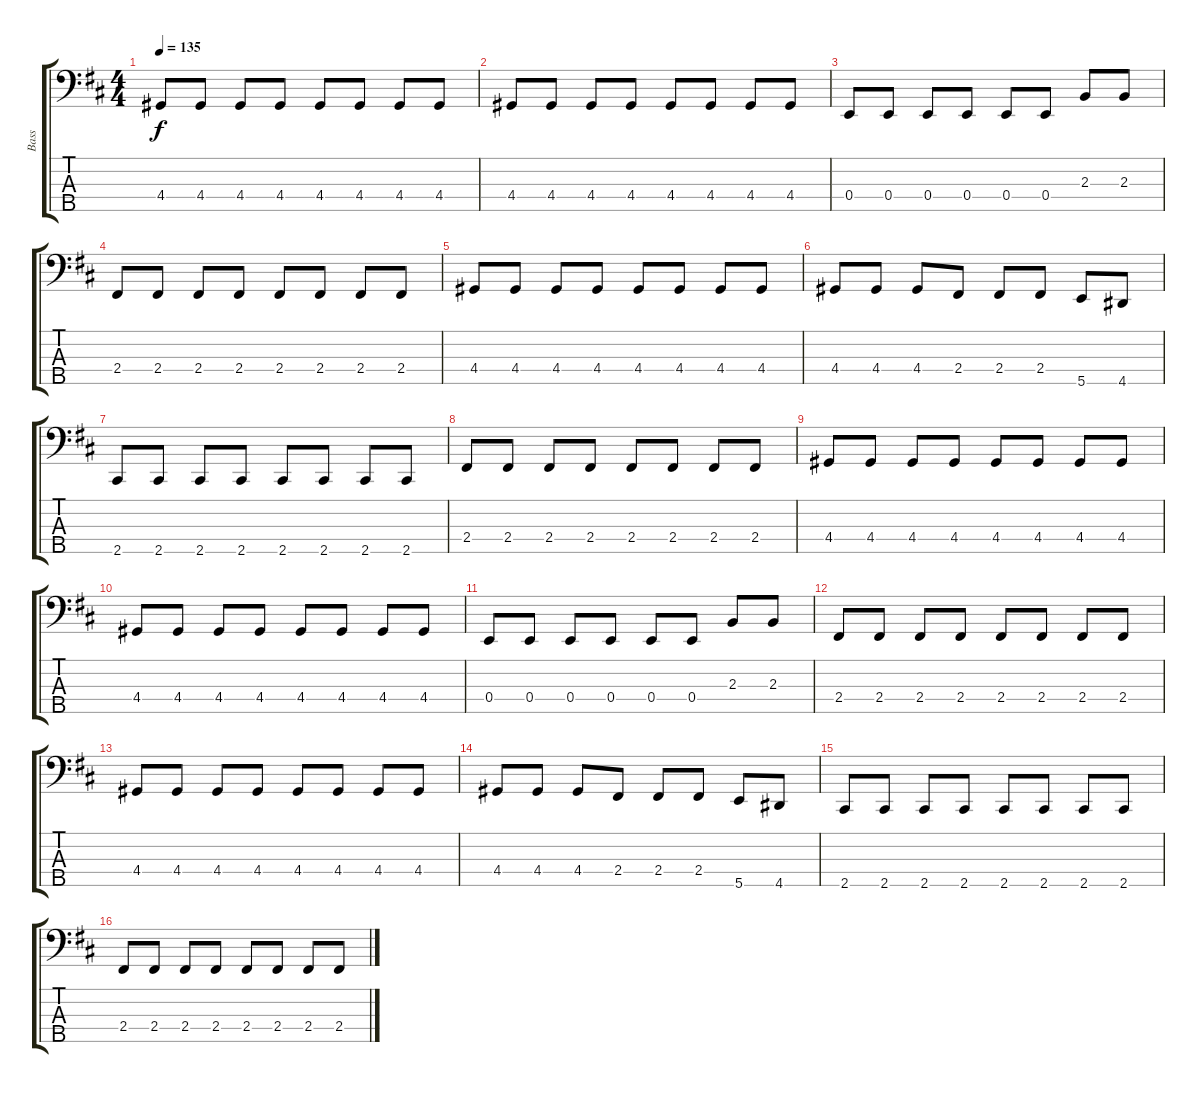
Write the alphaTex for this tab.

\track ("Bass" "Bass") {instrument electricbasspick}
\staff {score tabs}
\tuning (G2 D2 A1 E1 B0) {hide}
\ts (4 4)
\tempo 135
\clef f4
\ks d
4.4.8{dy f} 4.4.8 4.4.8 4.4.8 4.4.8 4.4.8 4.4.8 4.4.8 |
4.4.8 4.4.8 4.4.8 4.4.8 4.4.8 4.4.8 4.4.8 4.4.8 |
0.4.8 0.4.8 0.4.8 0.4.8 0.4.8 0.4.8 2.3.8 2.3.8 |
2.4.8 2.4.8 2.4.8 2.4.8 2.4.8 2.4.8 2.4.8 2.4.8 |
4.4.8 4.4.8 4.4.8 4.4.8 4.4.8 4.4.8 4.4.8 4.4.8 |
4.4.8 4.4.8 4.4.8 2.4.8 2.4.8 2.4.8 5.5.8 4.5.8 |
2.5.8 2.5.8 2.5.8 2.5.8 2.5.8 2.5.8 2.5.8 2.5.8 |
2.4.8 2.4.8 2.4.8 2.4.8 2.4.8 2.4.8 2.4.8 2.4.8 |
4.4.8 4.4.8 4.4.8 4.4.8 4.4.8 4.4.8 4.4.8 4.4.8 |
4.4.8 4.4.8 4.4.8 4.4.8 4.4.8 4.4.8 4.4.8 4.4.8 |
0.4.8 0.4.8 0.4.8 0.4.8 0.4.8 0.4.8 2.3.8 2.3.8 |
2.4.8 2.4.8 2.4.8 2.4.8 2.4.8 2.4.8 2.4.8 2.4.8 |
4.4.8 4.4.8 4.4.8 4.4.8 4.4.8 4.4.8 4.4.8 4.4.8 |
4.4.8 4.4.8 4.4.8 2.4.8 2.4.8 2.4.8 5.5.8 4.5.8 |
2.5.8 2.5.8 2.5.8 2.5.8 2.5.8 2.5.8 2.5.8 2.5.8 |
2.4.8 2.4.8 2.4.8 2.4.8 2.4.8 2.4.8 2.4.8 2.4.8
